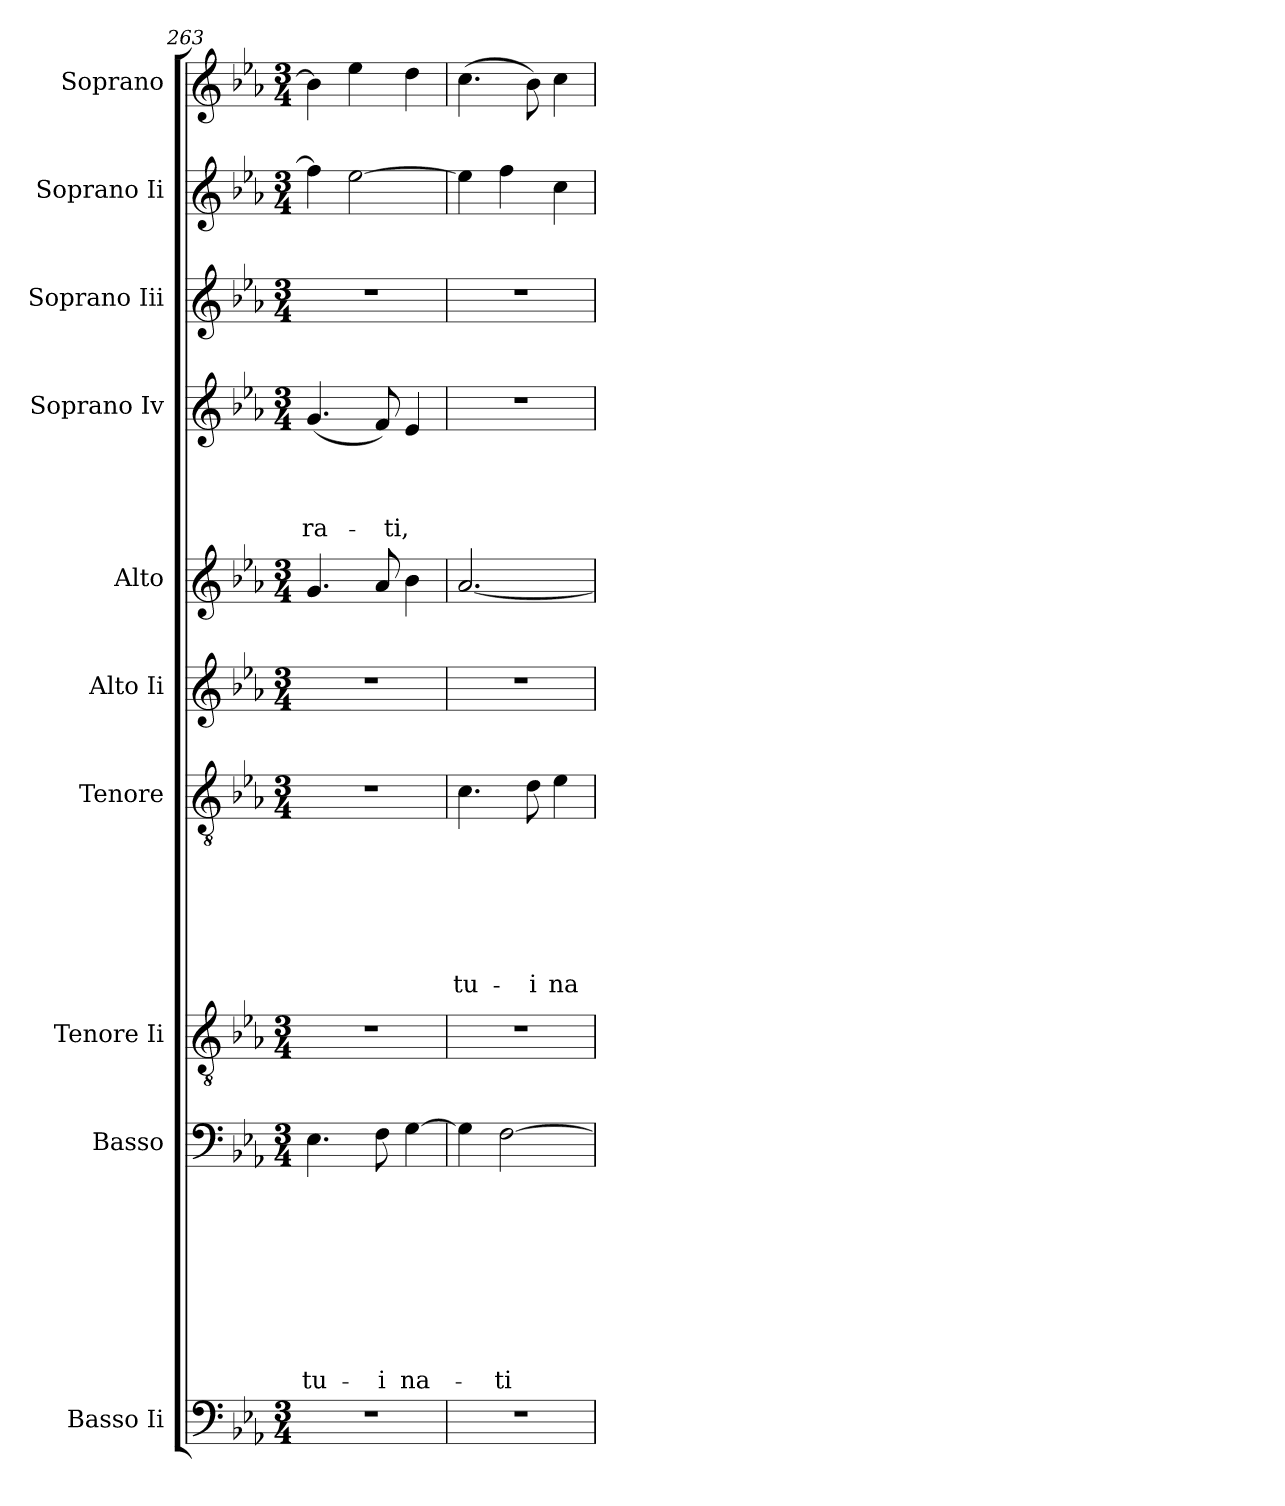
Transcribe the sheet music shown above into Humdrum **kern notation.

**kern	**kern	**text	**text	**text	**text	**text	**text	**text	**text	**text	**kern	**kern	**text	**text	**text	**text	**text	**text	**text	**kern	**kern	**kern	**text	**text	**text	**text	**kern	**kern	**kern
*part10	*part9	*part9	*part9	*part9	*part9	*part9	*part9	*part9	*part9	*part9	*part8	*part7	*part7	*part7	*part7	*part7	*part7	*part7	*part7	*part6	*part5	*part4	*part4	*part4	*part4	*part4	*part3	*part2	*part1
*staff10	*staff9	*staff9	*staff9	*staff9	*staff9	*staff9	*staff9	*staff9	*staff9	*staff9	*staff8	*staff7	*staff7	*staff7	*staff7	*staff7	*staff7	*staff7	*staff7	*staff6	*staff5	*staff4	*staff4	*staff4	*staff4	*staff4	*staff3	*staff2	*staff1
*I"Basso Ii	*I"Basso	*	*	*	*	*	*	*	*	*	*I"Tenore Ii	*I"Tenore	*	*	*	*	*	*	*	*I"Alto Ii	*I"Alto	*I"Soprano Iv	*	*	*	*	*I"Soprano Iii	*I"Soprano Ii	*I"Soprano
*clefF4	*clefF4	*	*	*	*	*	*	*	*	*	*clefGv2	*clefGv2	*	*	*	*	*	*	*	*clefG2	*clefG2	*clefG2	*	*	*	*	*clefG2	*clefG2	*clefG2
*k[b-e-a-]	*k[b-e-a-]	*	*	*	*	*	*	*	*	*	*k[b-e-a-]	*k[b-e-a-]	*	*	*	*	*	*	*	*k[b-e-a-]	*k[b-e-a-]	*k[b-e-a-]	*	*	*	*	*k[b-e-a-]	*k[b-e-a-]	*k[b-e-a-]
*E-:	*E-:	*	*	*	*	*	*	*	*	*	*E-:	*E-:	*	*	*	*	*	*	*	*E-:	*E-:	*E-:	*	*	*	*	*E-:	*E-:	*E-:
*M3/4	*M3/4	*	*	*	*	*	*	*	*	*	*M3/4	*M3/4	*	*	*	*	*	*	*	*M3/4	*M3/4	*M3/4	*	*	*	*	*M3/4	*M3/4	*M3/4
=263	=263	=263	=263	=263	=263	=263	=263	=263	=263	=263	=263	=263	=263	=263	=263	=263	=263	=263	=263	=263	=263	=263	=263	=263	=263	=263	=263	=263	=263
!LO:N:vis=1	!	!	!	!	!	!	!	!	!	!LO:LY:b	!LO:N:vis=1	!LO:N:vis=1	!	!	!	!	!	!	!	!LO:N:vis=1	!	!	!	!	!	!LO:LY:b	!LO:N:vis=1	!	!
2.r	4.E-\	.	.	.	.	.	.	.	.	tu-	2.r	2.r	.	.	.	.	.	.	.	2.r	4.g/	(<4.g/	.	.	.	-ra-	2.r	4ff\]	4b-\]
.	.	.	.	.	.	.	.	.	.	.	.	.	.	.	.	.	.	.	.	.	.	.	.	.	.	.	.	[>2ee-\	4ee-\
!	!	!	!	!	!	!	!	!	!	!LO:LY:b	!	!	!	!	!	!	!	!	!	!	!	!	!	!	!	!	!	!	!
.	8F\	.	.	.	.	.	.	.	.	-i	.	.	.	.	.	.	.	.	.	.	8a-/	8f/)	.	.	.	.	.	.	.
!	!	!	!	!	!	!	!	!	!	!LO:LY:b	!	!	!	!	!	!	!	!	!	!	!	!	!	!	!	!LO:LY:b	!	!	!
.	[>4G\	.	.	.	.	.	.	.	.	na-	.	.	.	.	.	.	.	.	.	.	4b-\	4e-/	.	.	.	-ti,	.	.	4dd\
=264	=264	=264	=264	=264	=264	=264	=264	=264	=264	=264	=264	=264	=264	=264	=264	=264	=264	=264	=264	=264	=264	=264	=264	=264	=264	=264	=264	=264	=264
!LO:N:vis=1	!	!	!	!	!	!	!	!	!	!	!LO:N:vis=1	!	!	!	!	!	!	!	!LO:LY:b	!LO:N:vis=1	!	!LO:N:vis=1	!	!	!	!	!LO:N:vis=1	!	!
2.r	4G\]	.	.	.	.	.	.	.	.	.	2.r	4.c\	.	.	.	.	.	.	tu-	2.r	[<2.a-/	2.r	.	.	.	.	2.r	4ee-\]	(>4.cc\
!	!	!	!	!	!	!	!	!	!	!LO:LY:b	!	!	!	!	!	!	!	!	!	!	!	!	!	!	!	!	!	!	!
.	[>2F\	.	.	.	.	.	.	.	.	-ti	.	.	.	.	.	.	.	.	.	.	.	.	.	.	.	.	.	4ff\	.
!	!	!	!	!	!	!	!	!	!	!	!	!	!	!	!	!	!	!	!LO:LY:b	!	!	!	!	!	!	!	!	!	!
.	.	.	.	.	.	.	.	.	.	.	.	8d\	.	.	.	.	.	.	-i	.	.	.	.	.	.	.	.	.	8b-\)
!	!	!	!	!	!	!	!	!	!	!	!	!	!	!	!	!	!	!	!LO:LY:b	!	!	!	!	!	!	!	!	!	!
.	.	.	.	.	.	.	.	.	.	.	.	4e-\	.	.	.	.	.	.	na-	.	.	.	.	.	.	.	.	4cc\	4cc\
=	=	=	=	=	=	=	=	=	=	=	=	=	=	=	=	=	=	=	=	=	=	=	=	=	=	=	=	=	=
*-	*-	*-	*-	*-	*-	*-	*-	*-	*-	*-	*-	*-	*-	*-	*-	*-	*-	*-	*-	*-	*-	*-	*-	*-	*-	*-	*-	*-	*-
